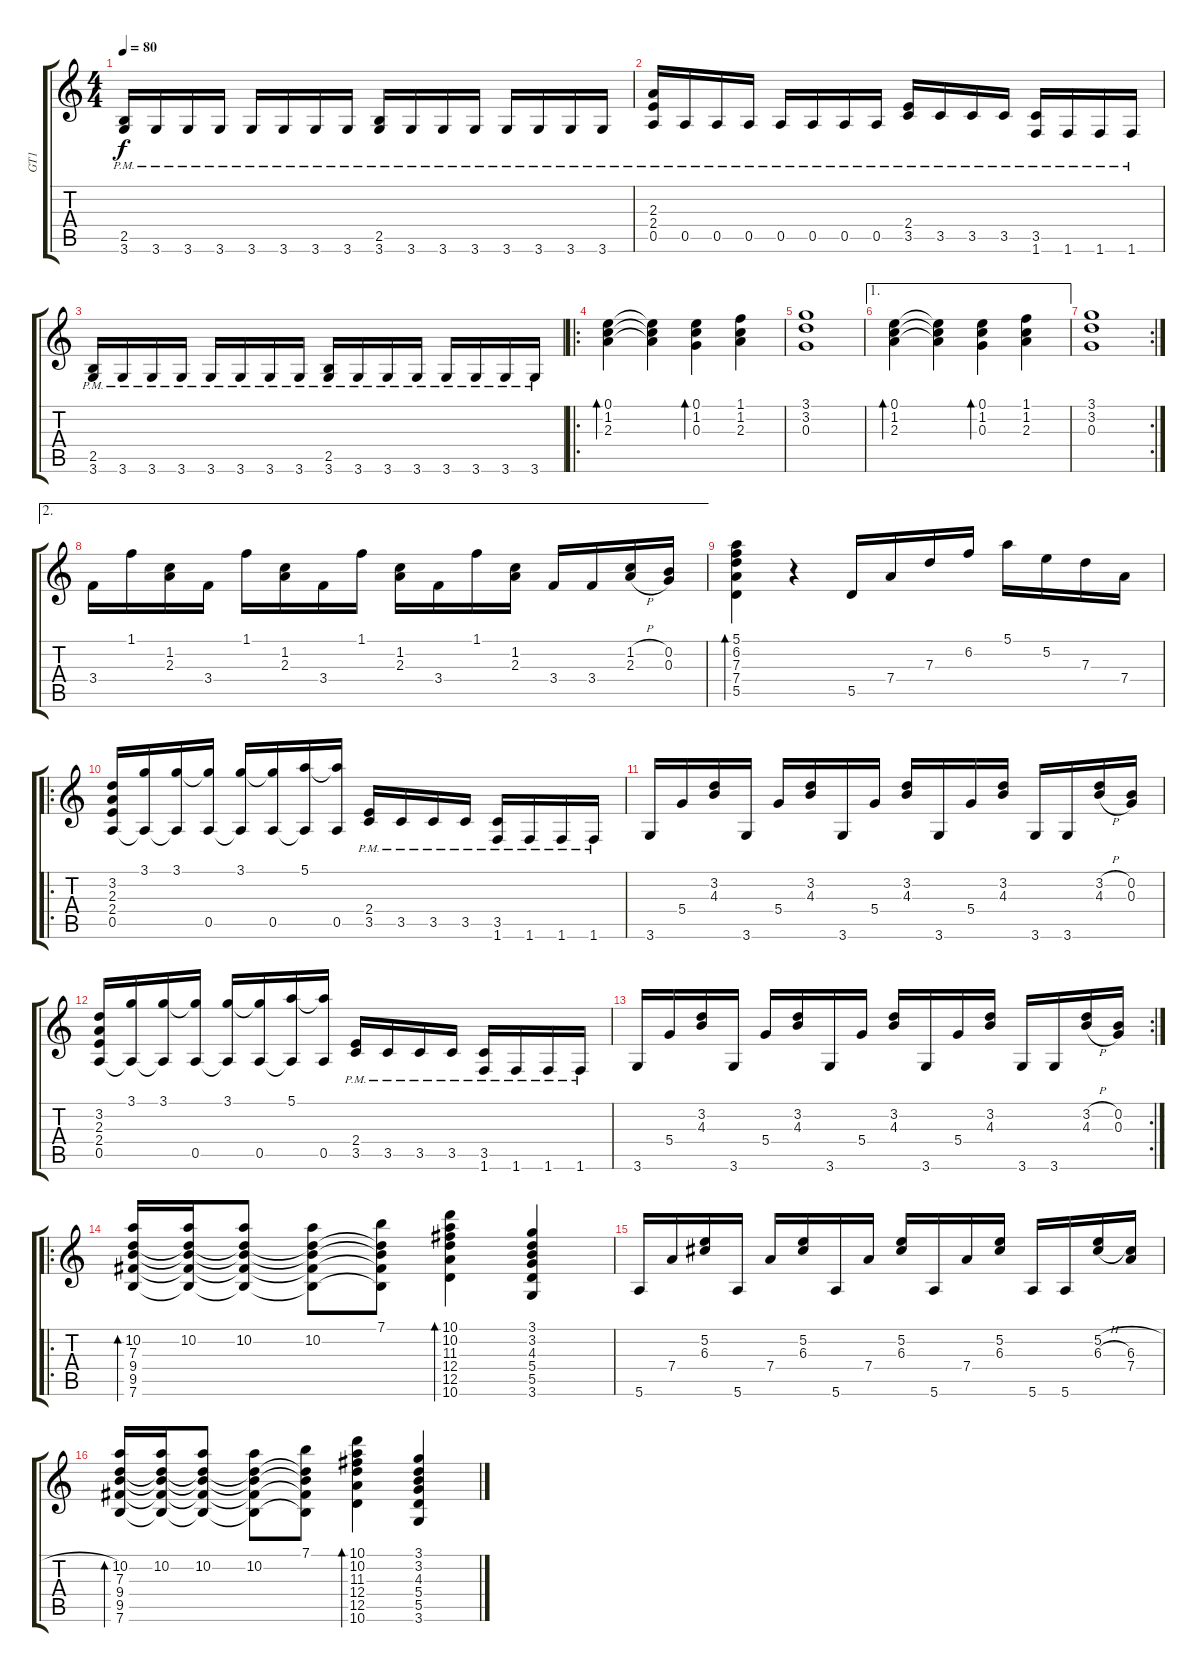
\track ("GT1" "GT1") {instrument acousticguitarsteel}
\staff {score tabs}
\tuning (E4 B3 G3 D3 A2 E2) {hide}
\ts (4 4)
\tempo 80
\clef g2
\ks c
(2.5{pm} 3.6{pm}).16{dy f} 3.6{pm}.16 3.6{pm}.16 3.6{pm}.16 3.6{pm}.16 3.6{pm}.16 3.6{pm}.16 3.6{pm}.16 (2.5{pm} 3.6{pm}).16 3.6{pm}.16 3.6{pm}.16 3.6{pm}.16 3.6{pm}.16 3.6{pm}.16 3.6{pm}.16 3.6{pm}.16 |
(2.3{pm} 2.4{pm} 0.5{pm}).16 0.5{pm}.16 0.5{pm}.16 0.5{pm}.16 0.5{pm}.16 0.5{pm}.16 0.5{pm}.16 0.5{pm}.16 (2.4{pm} 3.5{pm}).16 3.5{pm}.16 3.5{pm}.16 3.5{pm}.16 (3.5{pm} 1.6{pm}).16 1.6{pm}.16 1.6{pm}.16 1.6{pm}.16 |
(2.5{pm} 3.6{pm}).16 3.6{pm}.16 3.6{pm}.16 3.6{pm}.16 3.6{pm}.16 3.6{pm}.16 3.6{pm}.16 3.6{pm}.16 (2.5{pm} 3.6{pm}).16 3.6{pm}.16 3.6{pm}.16 3.6{pm}.16 3.6{pm}.16 3.6{pm}.16 3.6{pm}.16 3.6{pm}.16 |
\ro
(0.1 1.2 2.3).4{bd 30} (0.1{t} 1.2{t} 2.3{t}).4 (0.1 1.2 0.3).4{bd 30} (1.1 1.2 2.3).4 |
(3.1 3.2 0.3).1 |
\ae 1
(0.1 1.2 2.3).4{bd 30} (0.1{t} 1.2{t} 2.3{t}).4 (0.1 1.2 0.3).4{bd 30} (1.1 1.2 2.3).4 |
\rc 2
(3.1 3.2 0.3).1 |
\ae 2
3.4.16 1.1.16 (1.2 2.3).16 3.4.16 1.1.16 (1.2 2.3).16 3.4.16 1.1.16 (1.2 2.3).16 3.4.16 1.1.16 (1.2 2.3).16 3.4.16 3.4.16 (1.2{h} 2.3{h}).16 (0.2 0.3).16 |
(5.1 6.2 7.3 7.4 5.5).4{bd 30} r.4 5.5.16 7.4.16 7.3.16 6.2.16 5.1.16 5.2.16 7.3.16 7.4.16 |
\ro
(3.2 2.3 2.4 0.5).16 (3.1 0.5{t}).16 (3.1 0.5{t}).16 (3.1{t} 0.5).16 (3.1 0.5{t}).16 (3.1{t} 0.5).16 (5.1 0.5{t}).16 (5.1{t} 0.5).16 (2.4{pm} 3.5{pm}).16 3.5{pm}.16 3.5{pm}.16 3.5{pm}.16 (3.5{pm} 1.6{pm}).16 1.6{pm}.16 1.6{pm}.16 1.6{pm}.16 |
3.6.16 5.4.16 (3.2 4.3).16 3.6.16 5.4.16 (3.2 4.3).16 3.6.16 5.4.16 (3.2 4.3).16 3.6.16 5.4.16 (3.2 4.3).16 3.6.16 3.6.16 (3.2{h} 4.3{h}).16 (0.2 0.3).16 |
(3.2 2.3 2.4 0.5).16 (3.1 0.5{t}).16 (3.1 0.5{t}).16 (3.1{t} 0.5).16 (3.1 0.5{t}).16 (3.1{t} 0.5).16 (5.1 0.5{t}).16 (5.1{t} 0.5).16 (2.4{pm} 3.5{pm}).16 3.5{pm}.16 3.5{pm}.16 3.5{pm}.16 (3.5{pm} 1.6{pm}).16 1.6{pm}.16 1.6{pm}.16 1.6{pm}.16 |
\rc 2
3.6.16 5.4.16 (3.2 4.3).16 3.6.16 5.4.16 (3.2 4.3).16 3.6.16 5.4.16 (3.2 4.3).16 3.6.16 5.4.16 (3.2 4.3).16 3.6.16 3.6.16 (3.2{h} 4.3{h}).16 (0.2 0.3).16 |
\ro
(10.2 7.3 9.4 9.5 7.6).16{bd 30} (10.2 7.3{t} 9.4{t} 9.5{t} 7.6{t}).16 (10.2 7.3{t} 9.4{t} 9.5{t} 7.6{t}).8 (10.2 7.3{t} 9.4{t} 9.5{t} 7.6{t}).8 (7.1 7.3{t} 9.4{t} 9.5{t} 7.6{t}).8 (10.1 10.2 11.3 12.4 12.5 10.6).4{bd 30} (3.1 3.2 4.3 5.4 5.5 3.6).4 |
5.6.16 7.4.16 (5.2 6.3).16 5.6.16 7.4.16 (5.2 6.3).16 5.6.16 7.4.16 (5.2 6.3).16 5.6.16 7.4.16 (5.2 6.3).16 5.6.16 5.6.16 (5.2{h} 6.3{h}).16 (6.3 7.4).16 |
(10.2 7.3 9.4 9.5 7.6).16{bd 30} (10.2 7.3{t} 9.4{t} 9.5{t} 7.6{t}).16 (10.2 7.3{t} 9.4{t} 9.5{t} 7.6{t}).8 (10.2 7.3{t} 9.4{t} 9.5{t} 7.6{t}).8 (7.1 7.3{t} 9.4{t} 9.5{t} 7.6{t}).8 (10.1 10.2 11.3 12.4 12.5 10.6).4{bd 30} (3.1 3.2 4.3 5.4 5.5 3.6).4
